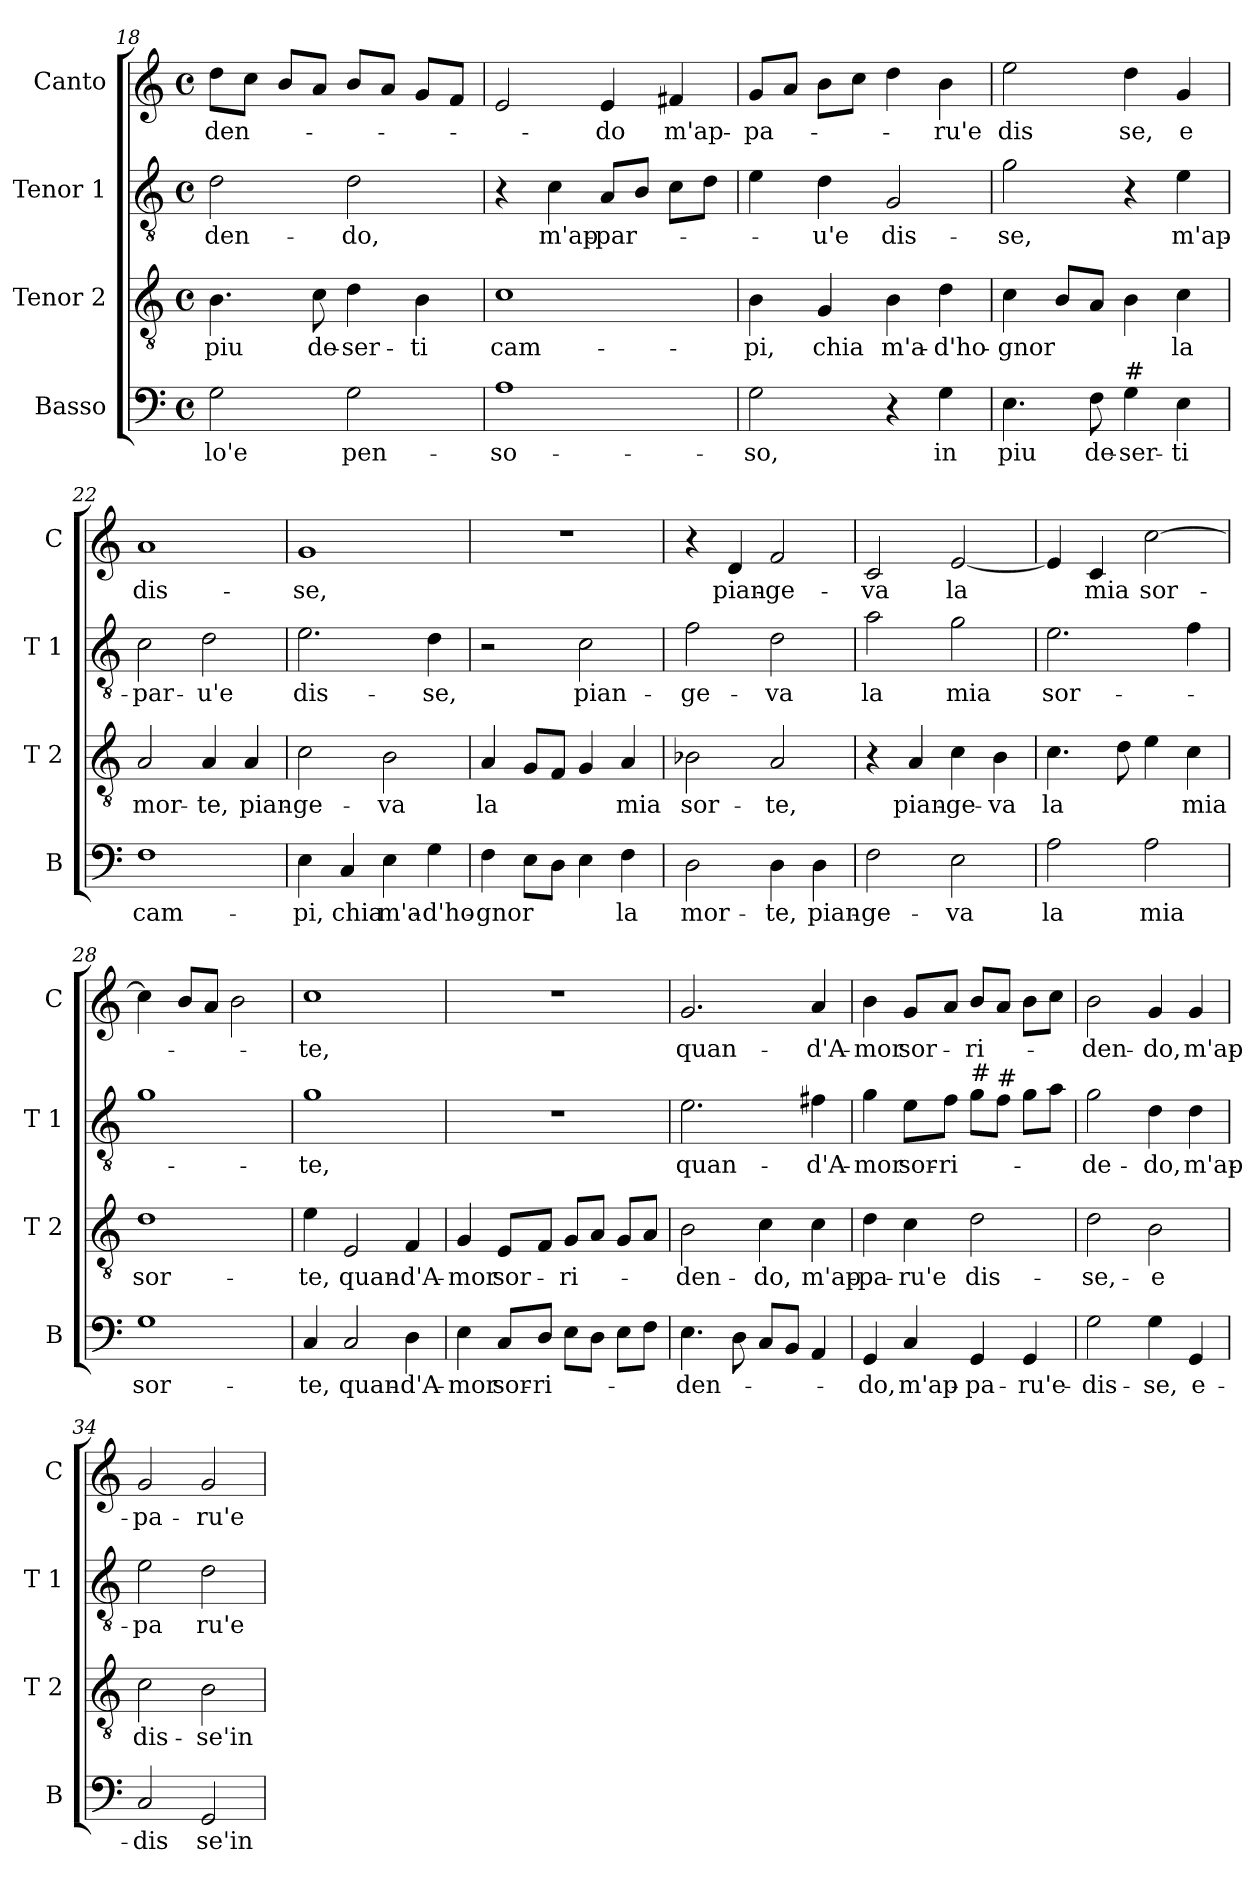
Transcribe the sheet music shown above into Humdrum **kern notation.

**kern	**text	**kern	**text	**kern	**text	**kern	**text
*part4	*part4	*part3	*part3	*part2	*part2	*part1	*part1
*staff4	*staff4	*staff3	*staff3	*staff2	*staff2	*staff1	*staff1
*I"Basso	*	*I"Tenor 2	*	*I"Tenor 1	*	*I"Canto	*
*I'B	*	*I'T 2	*	*I'T 1	*	*I'C	*
*clefF4	*	*clefGv2	*	*clefGv2	*	*clefG2	*
*k[]	*	*k[]	*	*k[]	*	*k[]	*
*C:	*	*C:	*	*C:	*	*C:	*
*M4/4	*	*M4/4	*	*M4/4	*	*M4/4	*
*met(c)	*	*met(c)	*	*met(c)	*	*met(c)	*
=18	=18	=18	=18	=18	=18	=18	=18
!	!LO:LY:b	!	!LO:LY:b	!	!LO:LY:b	!	!LO:LY:b
2G\	-lo'e	4.B\	piu	2d\	-den-	8dd\L	-den-
.	.	.	.	.	.	8cc\J	.
.	.	.	.	.	.	8b/L	.
!	!	!	!LO:LY:b	!	!	!	!
.	.	8c\	de-	.	.	8a/J	.
!	!LO:LY:b	!	!LO:LY:b	!	!LO:LY:b	!	!
2G\	pen-	4d\	-ser-	2d\	-do,	8b/L	.
.	.	.	.	.	.	8a/J	.
!	!	!	!LO:LY:b	!	!	!	!
.	.	4B\	-ti	.	.	8g/L	.
.	.	.	.	.	.	8f/J	.
=19	=19	=19	=19	=19	=19	=19	=19
!	!LO:LY:b	!	!LO:LY:b	!	!	!	!
1A	-so-	1c	cam-	4r	.	2e/	.
!	!	!	!	!	!LO:LY:b	!	!
.	.	.	.	4c\	m'ap-	.	.
!	!	!	!	!	!LO:LY:b	!	!LO:LY:b
.	.	.	.	8A/L	-par-	4e/	-do
.	.	.	.	8B/J	.	.	.
!	!	!	!	!	!	!	!LO:LY:b
.	.	.	.	8c\L	.	4f#X/	m'ap-
.	.	.	.	8d\J	.	.	.
!!LO:PB:g=z
=20	=20	=20	=20	=20	=20	=20	=20
!	!LO:LY:b	!	!LO:LY:b	!	!	!	!LO:LY:b
2G\	-so,	4B\	-pi,	4e\	.	8g/L	-pa-
.	.	.	.	.	.	8a/J	.
!	!	!	!LO:LY:b	!	!LO:LY:b	!	!
.	.	4G/	chia	4d\	-u'e	8b\L	.
.	.	.	.	.	.	8cc\J	.
!	!	!	!LO:LY:b	!	!LO:LY:b	!	!
4r	.	4B\	m'a-	2G/	dis-	4dd\	.
!	!LO:LY:b	!	!LO:LY:b	!	!	!	!LO:LY:b
4G\	in	4d\	-d'ho-	.	.	4b\	-ru'e
=21	=21	=21	=21	=21	=21	=21	=21
!	!LO:LY:b	!	!LO:LY:b	!	!LO:LY:b	!	!LO:LY:b
4.E\	piu	4c\	-gnor	2g\	-se,	2ee\	dis
.	.	8B/L	.	.	.	.	.
!	!LO:LY:b	!	!	!	!	!	!
8F\	de-	8A/J	.	.	.	.	.
!LO:TX:a:t=#	!	!	!	!	!	!	!
!	!LO:LY:b	!	!	!	!	!	!LO:LY:b
4G\	-ser-	4B\	.	4r	.	4dd\	se,
!	!LO:LY:b	!	!LO:LY:b	!	!LO:LY:b	!	!LO:LY:b
4E\	-ti	4c\	la	4e\	m'ap-	4g/	e
=22	=22	=22	=22	=22	=22	=22	=22
!	!LO:LY:b	!	!LO:LY:b	!	!LO:LY:b	!	!LO:LY:b
1F	cam-	2A/	mor-	2c\	-par-	1a	dis-
!	!	!	!LO:LY:b	!	!LO:LY:b	!	!
.	.	4A/	-te,	2d\	-u'e	.	.
!	!	!	!LO:LY:b	!	!	!	!
.	.	4A/	pian-	.	.	.	.
=23	=23	=23	=23	=23	=23	=23	=23
!	!LO:LY:b	!	!LO:LY:b	!	!LO:LY:b	!	!LO:LY:b
4E\	-pi,	2c\	-ge-	2.e\	dis-	1g	-se,
!	!LO:LY:b	!	!	!	!	!	!
4C/	chia	.	.	.	.	.	.
!	!LO:LY:b	!	!LO:LY:b	!	!	!	!
4E\	m'a-	2B\	-va	.	.	.	.
!	!LO:LY:b	!	!	!	!LO:LY:b	!	!
4G\	-d'ho-	.	.	4d\	-se,	.	.
=24	=24	=24	=24	=24	=24	=24	=24
!	!LO:LY:b	!	!LO:LY:b	!	!	!	!
4F\	-gnor	4A/	la	2r	.	1r	.
8E\L	.	8G/L	.	.	.	.	.
8D\J	.	8F/J	.	.	.	.	.
!	!	!	!	!	!LO:LY:b	!	!
4E\	.	4G/	.	2c\	pian-	.	.
!	!LO:LY:b	!	!LO:LY:b	!	!	!	!
4F\	la	4A/	mia	.	.	.	.
=25	=25	=25	=25	=25	=25	=25	=25
!	!LO:LY:b	!	!LO:LY:b	!	!LO:LY:b	!	!
2D\	mor-	2B-X\	sor-	2f\	-ge-	4r	.
!	!	!	!	!	!	!	!LO:LY:b
.	.	.	.	.	.	4d/	pian-
!	!LO:LY:b	!	!LO:LY:b	!	!LO:LY:b	!	!LO:LY:b
4D\	-te,	2A/	-te,	2d\	-va	2f/	-ge-
!	!LO:LY:b	!	!	!	!	!	!
4D\	pian-	.	.	.	.	.	.
!!LO:LB:g=z
=26	=26	=26	=26	=26	=26	=26	=26
!	!LO:LY:b	!	!	!	!LO:LY:b	!	!LO:LY:b
2F\	-ge-	4r	.	2a\	la	2c/	-va
!	!	!	!LO:LY:b	!	!	!	!
.	.	4A/	pian-	.	.	.	.
!	!LO:LY:b	!	!LO:LY:b	!	!LO:LY:b	!	!LO:LY:b
2E\	-va	4c\	-ge-	2g\	mia	[2e/	la
!	!	!	!LO:LY:b	!	!	!	!
.	.	4B\	-va	.	.	.	.
=27	=27	=27	=27	=27	=27	=27	=27
!	!LO:LY:b	!	!LO:LY:b	!	!LO:LY:b	!	!
2A\	la	4.c\	la	2.e\	sor-	4e/]	.
!	!	!	!	!	!	!	!LO:LY:b
.	.	.	.	.	.	4c/	mia
.	.	8d\	.	.	.	.	.
!	!LO:LY:b	!	!	!	!	!	!LO:LY:b
2A\	mia	4e\	.	.	.	[2cc\	sor-
!	!	!	!LO:LY:b	!	!	!	!
.	.	4c\	mia	4f\	.	.	.
=28	=28	=28	=28	=28	=28	=28	=28
!	!LO:LY:b	!	!LO:LY:b	!	!	!	!
1G	sor-	1d	sor-	1g	.	4cc\]	.
.	.	.	.	.	.	8b/L	.
.	.	.	.	.	.	8a/J	.
.	.	.	.	.	.	2b\	.
=29	=29	=29	=29	=29	=29	=29	=29
!	!LO:LY:b	!	!LO:LY:b	!	!LO:LY:b	!	!LO:LY:b
4C/	-te,	4e\	-te,	1g	-te,	1cc	-te,
!	!LO:LY:b	!	!LO:LY:b	!	!	!	!
2C/	quan-	2E/	quan-	.	.	.	.
!	!LO:LY:b	!	!LO:LY:b	!	!	!	!
4D\	-d'A-	4F/	-d'A-	.	.	.	.
=30	=30	=30	=30	=30	=30	=30	=30
!	!LO:LY:b	!	!LO:LY:b	!	!	!	!
4E\	-mor	4G/	-mor	1r	.	1r	.
!	!LO:LY:b	!	!LO:LY:b	!	!	!	!
8C/L	sor-	8E/L	sor-	.	.	.	.
!	!LO:LY:b	!	!	!	!	!	!
8D/J	-ri-	8F/J	.	.	.	.	.
!	!	!	!LO:LY:b	!	!	!	!
8E\L	.	8G/L	-ri-	.	.	.	.
8D\J	.	8A/J	.	.	.	.	.
8E\L	.	8G/L	.	.	.	.	.
8F\J	.	8A/J	.	.	.	.	.
=31	=31	=31	=31	=31	=31	=31	=31
!	!LO:LY:b	!	!LO:LY:b	!	!LO:LY:b	!	!LO:LY:b
4.E\	-den-	2B\	-den-	2.e\	quan-	2.g/	quan-
8D\	.	.	.	.	.	.	.
!	!	!	!LO:LY:b	!	!	!	!
8C/L	.	4c\	-do,	.	.	.	.
8BB/J	.	.	.	.	.	.	.
!	!	!	!LO:LY:b	!	!LO:LY:b	!	!LO:LY:b
4AA/	.	4c\	m'ap-	4f#X\	-d'A-	4a/	-d'A-
!!LO:LB:g=z
=32	=32	=32	=32	=32	=32	=32	=32
!	!LO:LY:b	!	!LO:LY:b	!	!LO:LY:b	!	!LO:LY:b
4GG/	-do,	4d\	-pa-	4g\	-mor	4b\	-mor
!	!LO:LY:b	!	!LO:LY:b	!	!LO:LY:b	!	!LO:LY:b
4C/	m'ap-	4c\	-ru'e	8e\L	sor-	8g/L	sor-
!	!	!	!	!	!LO:LY:b	!	!
.	.	.	.	8f\J	-ri-	8a/J	.
!	!	!	!	!LO:TX:a:t=#	!	!	!
!	!LO:LY:b	!	!LO:LY:b	!	!	!	!LO:LY:b
4GG/	-pa-	2d\	dis-	8g\L	.	8b/L	-ri-
!	!	!	!	!LO:TX:a:t=#	!	!	!
.	.	.	.	8f\J	.	8a/J	.
!	!LO:LY:b	!	!	!	!	!	!
4GG/	-ru'e-	.	.	8g\L	.	8b\L	.
.	.	.	.	8a\J	.	8cc\J	.
=33	=33	=33	=33	=33	=33	=33	=33
!	!LO:LY:b	!	!LO:LY:b	!	!LO:LY:b	!	!LO:LY:b
2G\	-dis-	2d\	-se,-	2g\	-de-	2b\	-den-
!	!LO:LY:b	!	!LO:LY:b	!	!LO:LY:b	!	!LO:LY:b
4G\	-se,	2B\	-e	4d\	-do,	4g/	-do,
!	!LO:LY:b	!	!	!	!LO:LY:b	!	!LO:LY:b
4GG/	e-	.	.	4d\	m'ap-	4g/	m'ap-
=34	=34	=34	=34	=34	=34	=34	=34
!	!LO:LY:b	!	!LO:LY:b	!	!LO:LY:b	!	!LO:LY:b
2C/	-dis	2c\	dis-	2e\	-pa	2g/	-pa-
!	!LO:LY:b	!	!LO:LY:b	!	!LO:LY:b	!	!LO:LY:b
2GG/	se'in-	2B\	-se'in-	2d\	ru'e	2g/	-ru'e
=	=	=	=	=	=	=	=
*-	*-	*-	*-	*-	*-	*-	*-
